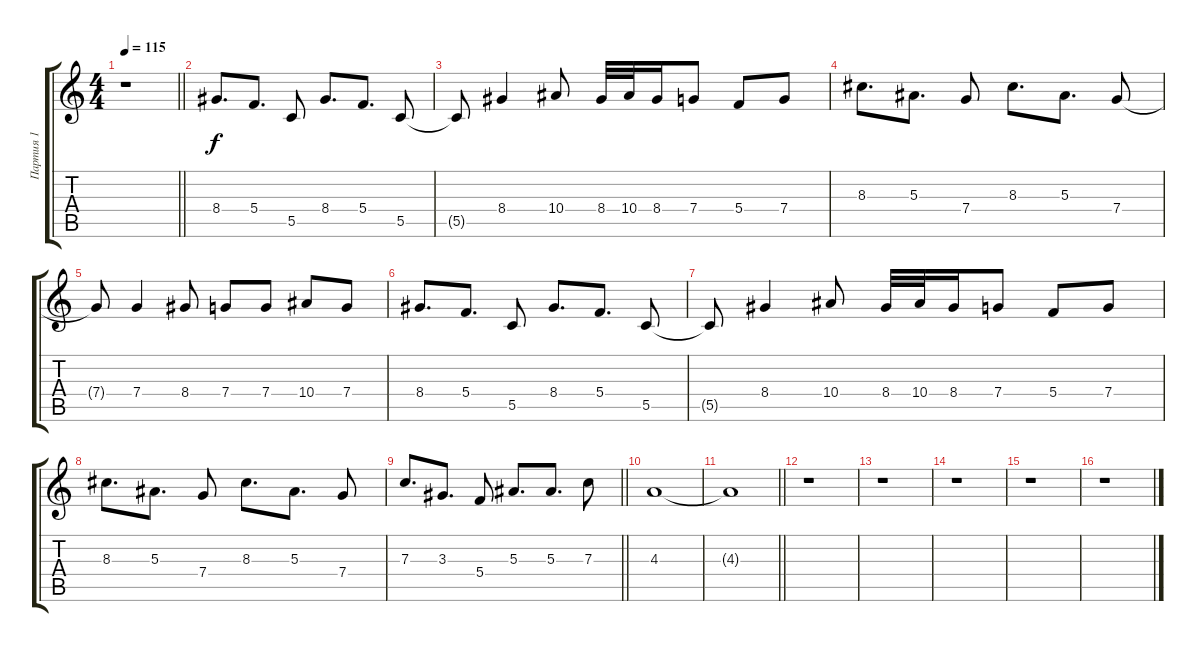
\track ("Партия 1" "Партия 1") {instrument overdrivenguitar}
\staff {score tabs}
\tuning (D4 A3 F3 C3 G2 D2) {hide}
\ts (4 4)
\tempo 115
\clef g2
\barLineRight lightlight
\ks c
r.1{dy f instrument overdrivenguitar} |
\section ("" "")
8.4.8{d} 5.4.8{d} 5.5.8 8.4.8{d} 5.4.8{d} 5.5.8 |
5.5{t}.8 8.4.4 10.4.8 8.4.32 10.4.32 8.4.16 7.4.8 5.4.8 7.4.8 |
8.3.8{d} 5.3.8{d} 7.4.8 8.3.8{d} 5.3.8{d} 7.4.8 |
7.4{t}.8 7.4.4 8.4.8 7.4.8 7.4.8 10.4.8 7.4.8 |
8.4.8{d} 5.4.8{d} 5.5.8 8.4.8{d} 5.4.8{d} 5.5.8 |
5.5{t}.8 8.4.4 10.4.8 8.4.32 10.4.32 8.4.16 7.4.8 5.4.8 7.4.8 |
8.3.8{d} 5.3.8{d} 7.4.8 8.3.8{d} 5.3.8{d} 7.4.8 |
\barLineRight lightlight
7.3.8{d} 3.3.8{d} 5.4.8 5.3.8{d} 5.3.8{d} 7.3.8 |
\section ("" "")
4.3.1 |
\barLineRight lightlight
4.3{t}.1 |
\section ("" "")
r.1 |
r.1 |
r.1 |
r.1 |
r.1
